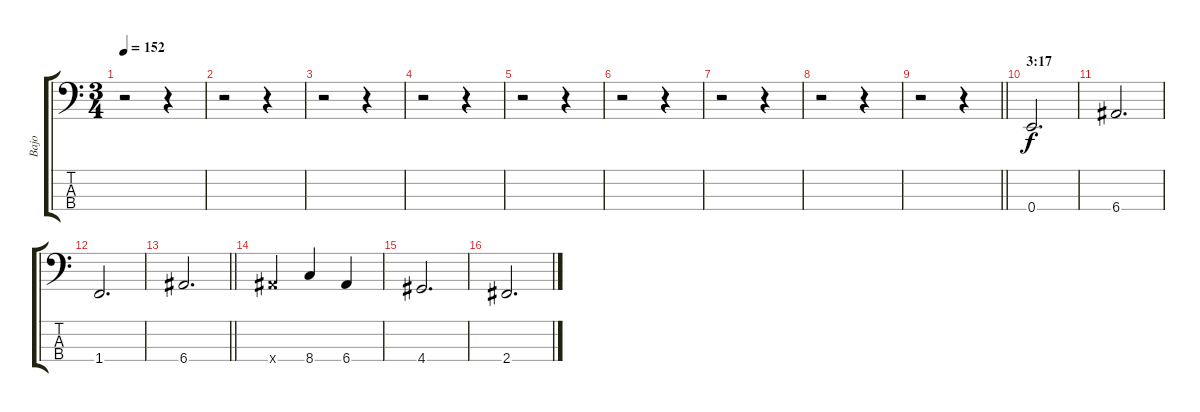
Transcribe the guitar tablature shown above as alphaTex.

\track ("Bajo" "Bajo") {instrument electricbassfinger}
\staff {score tabs}
\tuning (G2 D2 A1 E1) {hide}
\ts (3 4)
\tempo 152
\clef f4
\ks c
r.2{dy f} r.4 |
r.2 r.4 |
r.2 r.4 |
r.2 r.4 |
r.2 r.4 |
r.2 r.4 |
r.2 r.4 |
r.2 r.4 |
\barLineRight lightlight
r.2 r.4 |
\section ("" "3:17")
0.4.2{d} |
6.4.2{d} |
1.4.2{d} |
\barLineRight lightlight
6.4.2{d} |
6.4{x}.4 8.4.4 6.4.4 |
4.4.2{d} |
2.4.2{d}
